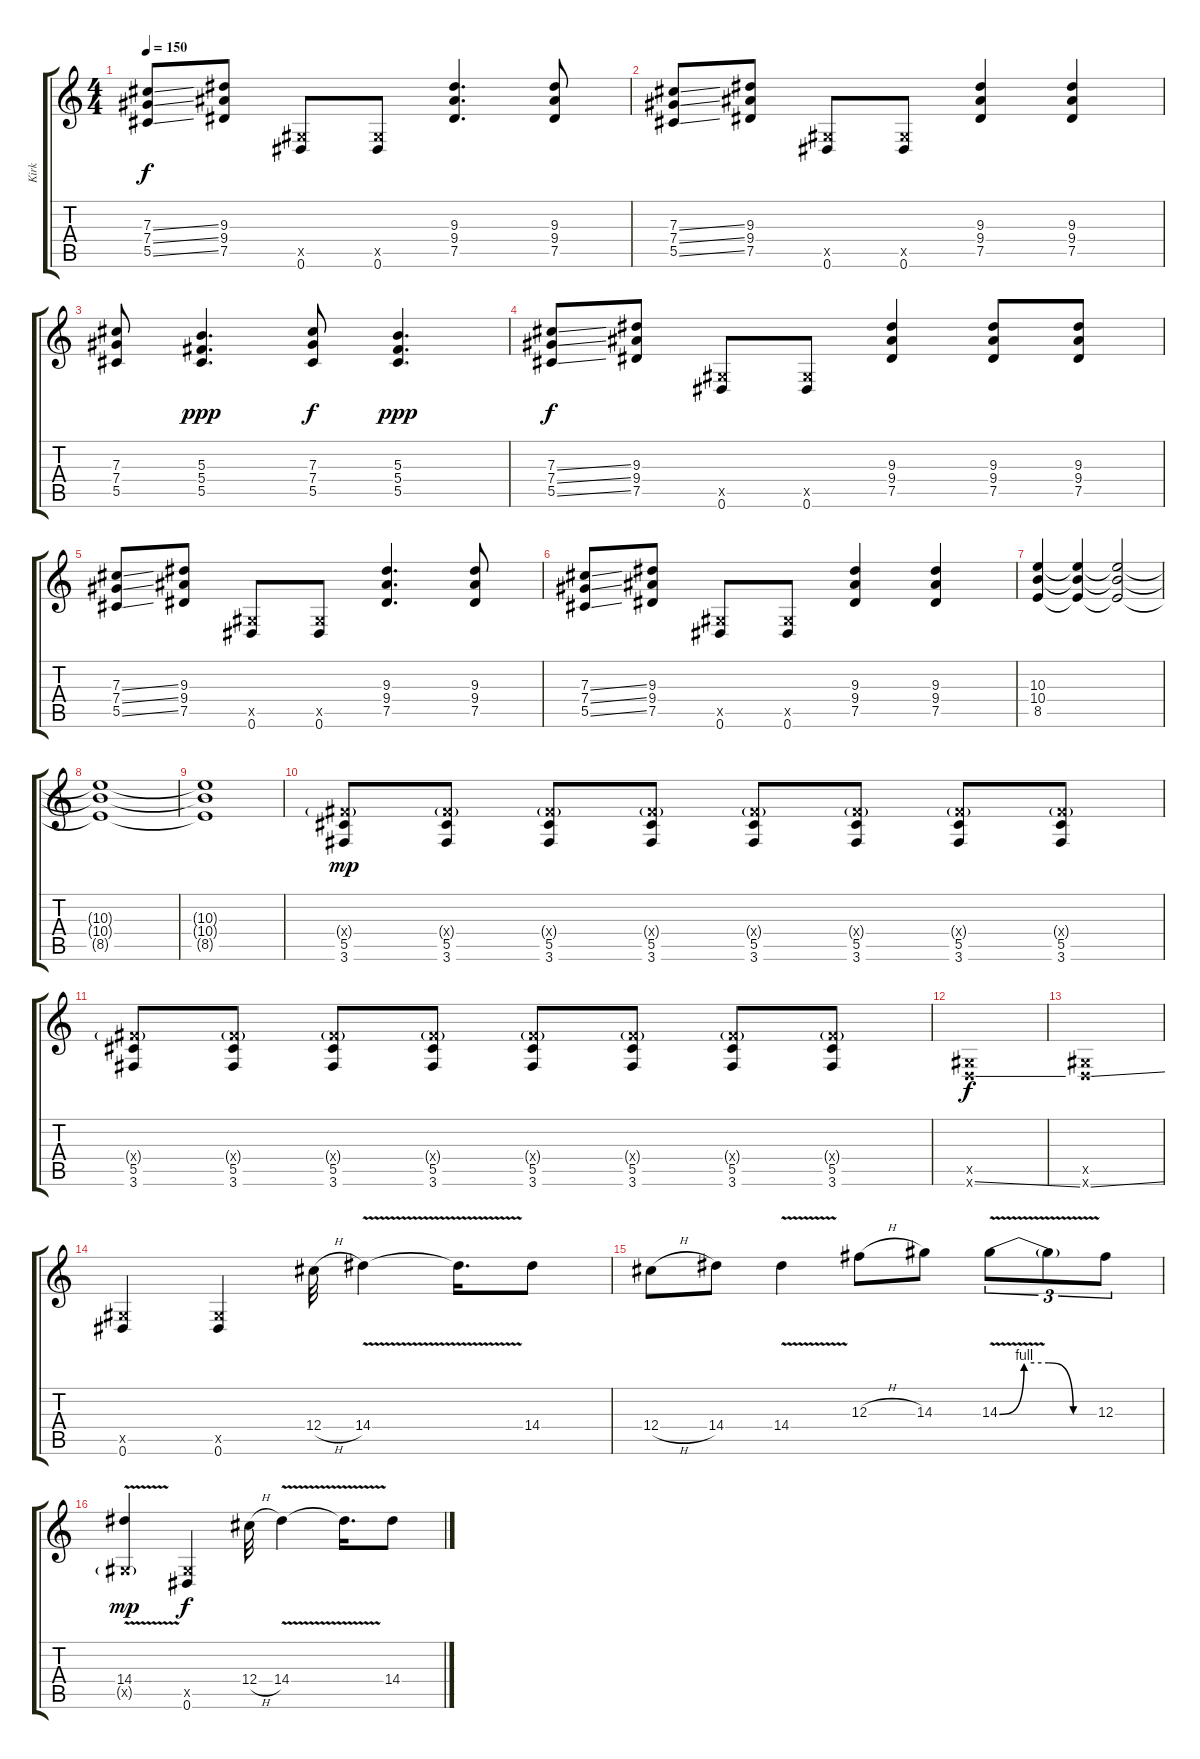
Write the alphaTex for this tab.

\track ("Kirk" "Kirk") {instrument distortionguitar}
\staff {score tabs}
\tuning (Eb4 Bb3 Gb3 Db3 Ab2 Eb2) {hide}
\ts (4 4)
\tempo 150
\clef g2
\ks c
(7.3{ss} 7.4{ss} 5.5{ss}).8{dy f} (9.3 9.4 7.5).8 (0.5{x} 0.6).8 (0.5{x} 0.6).8 (9.3 9.4 7.5).4{d} (9.3 9.4 7.5).8 |
(7.3{ss} 7.4{ss} 5.5{ss}).8 (9.3 9.4 7.5).8 (0.5{x} 0.6).8 (0.5{x} 0.6).8 (9.3 9.4 7.5).4 (9.3 9.4 7.5).4 |
(7.3 7.4 5.5).8 (5.3 5.4 5.5).4{d dy ppp} (7.3 7.4 5.5).8{dy f} (5.3 5.4 5.5).4{d dy ppp} |
(7.3{ss} 7.4{ss} 5.5{ss}).8{dy f} (9.3 9.4 7.5).8 (0.5{x} 0.6).8 (0.5{x} 0.6).8 (9.3 9.4 7.5).4 (9.3 9.4 7.5).8 (9.3 9.4 7.5).8 |
(7.3{ss} 7.4{ss} 5.5{ss}).8 (9.3 9.4 7.5).8 (0.5{x} 0.6).8 (0.5{x} 0.6).8 (9.3 9.4 7.5).4{d} (9.3 9.4 7.5).8 |
(7.3{ss} 7.4{ss} 5.5{ss}).8 (9.3 9.4 7.5).8 (0.5{x} 0.6).8 (0.5{x} 0.6).8 (9.3 9.4 7.5).4 (9.3 9.4 7.5).4 |
(10.3 10.4 8.5).4 (10.3{t} 10.4{t} 8.5{t}).4 (10.3{t} 10.4{t} 8.5{t}).2 |
(10.3{t} 10.4{t} 8.5{t}).1 |
(10.3{t} 10.4{t} 8.5{t}).1 |
(5.4{g x} 5.5 3.6).8{dy mp} (5.4{g x} 5.5 3.6).8 (5.4{g x} 5.5 3.6).8 (5.4{g x} 5.5 3.6).8 (5.4{g x} 5.5 3.6).8 (5.4{g x} 5.5 3.6).8 (5.4{g x} 5.5 3.6).8 (5.4{g x} 5.5 3.6).8 |
(5.4{g x} 5.5 3.6).8 (5.4{g x} 5.5 3.6).8 (5.4{g x} 5.5 3.6).8 (5.4{g x} 5.5 3.6).8 (5.4{g x} 5.5 3.6).8 (5.4{g x} 5.5 3.6).8 (5.4{g x} 5.5 3.6).8 (5.4{g x} 5.5 3.6).8 |
(0.5{x} -1.6{ss x}).1{dy f} |
(0.5{x} -1.6{ss x}).1 |
(0.5{x} 0.6).4 (0.5{x} 0.6).4 12.4{h}.32 14.4{v}.4 14.4{t}.16{d} 14.4.8 |
12.4{h}.8 14.4.8 14.4{v}.4 12.3{h}.8 14.3.8 14.3{be (custom 0 0 15 4 30 4 45 0 60 0) v}.8{tu (3 2)} 14.3{t}.8{tu (3 2)} 12.3.8{tu (3 2)} |
(14.4{v} 0.5{v g x}).4{dy mp} (0.5{x} 0.6).4{dy f} 12.4{h}.32 14.4{v}.4 14.4{t}.16{d} 14.4.8
